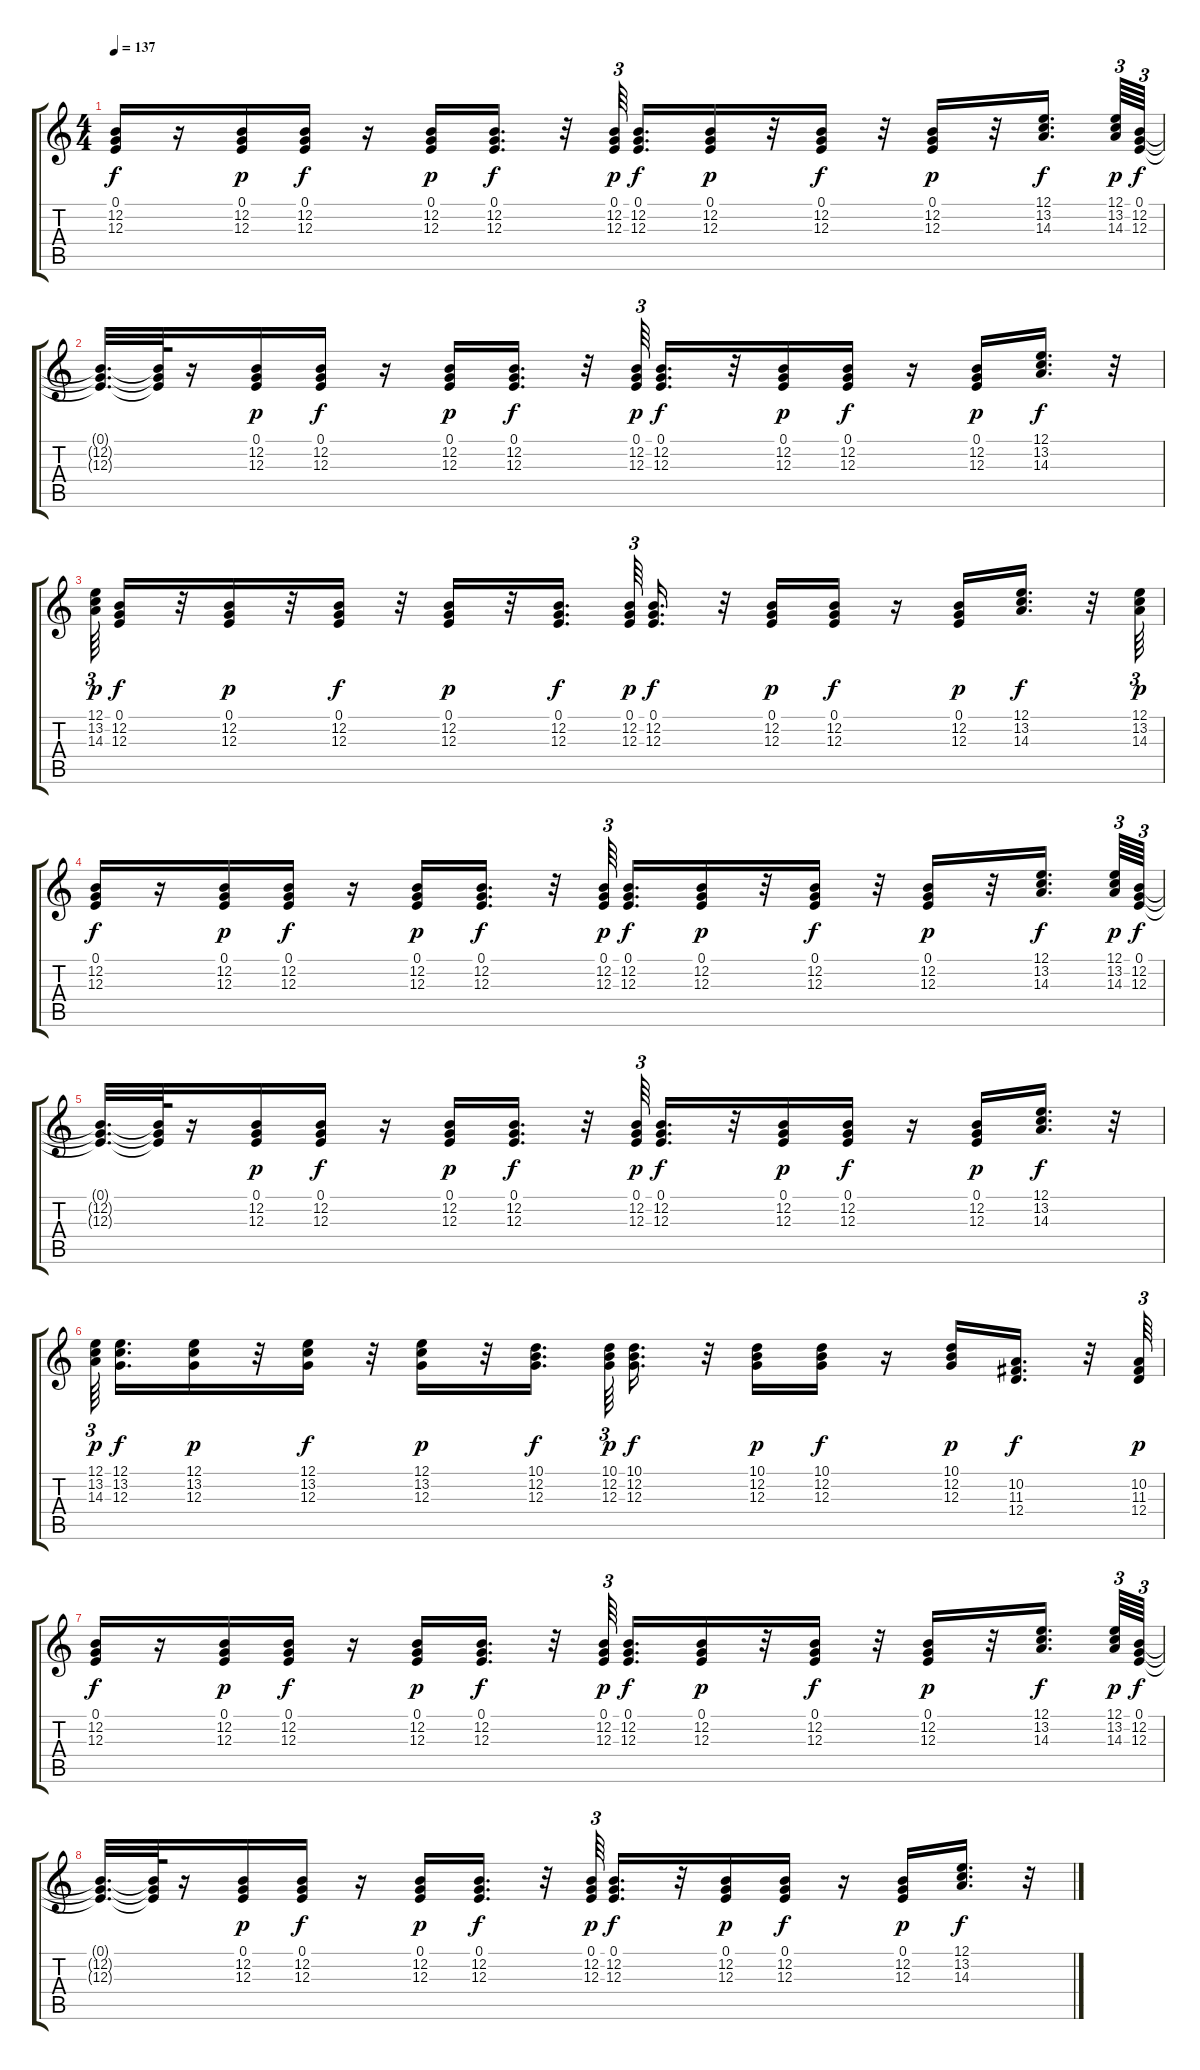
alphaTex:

\track "" {instrument pad4choir}
\staff {score tabs}
\tuning (E4 B3 G3 D3 A2 E2) {hide}
\ts (4 4)
\tempo 137
\clef g2
\ks c
(0.1 12.2 12.3).16{dy f} r.16 (0.1 12.2 12.3).16{dy p} (0.1 12.2 12.3).16{dy f} r.16 (0.1 12.2 12.3).16{dy p} (0.1 12.2 12.3).16{d dy f} r.32 (0.1 12.2 12.3).64{tu (3 2) dy p beam splitsecondary} (0.1 12.2 12.3).16{d dy f} (0.1 12.2 12.3).16{dy p} r.32 (0.1 12.2 12.3).16{dy f} r.32 (0.1 12.2 12.3).16{dy p} r.32 (12.1 13.2 14.3).16{d dy f beam splitsecondary} (12.1 13.2 14.3).64{tu (3 2) dy p} (0.1 12.2 12.3).64{tu (3 2) dy f} |
(0.1{t} 12.2{t} 12.3{t}).32{d} (0.1{t} 12.2{t} 12.3{t}).64 r.16 (0.1 12.2 12.3).16{dy p} (0.1 12.2 12.3).16{dy f} r.16 (0.1 12.2 12.3).16{dy p} (0.1 12.2 12.3).16{d dy f} r.32 (0.1 12.2 12.3).64{tu (3 2) dy p} (0.1 12.2 12.3).16{d dy f} r.32 (0.1 12.2 12.3).16{dy p} (0.1 12.2 12.3).16{dy f} r.16 (0.1 12.2 12.3).16{dy p} (12.1 13.2 14.3).16{d dy f} r.32 |
(12.1 13.2 14.3).64{tu (3 2) dy p} (0.1 12.2 12.3).16{dy f} r.32 (0.1 12.2 12.3).16{dy p} r.32 (0.1 12.2 12.3).16{dy f} r.32 (0.1 12.2 12.3).16{dy p} r.32 (0.1 12.2 12.3).16{d dy f beam splitsecondary} (0.1 12.2 12.3).64{tu (3 2) dy p} (0.1 12.2 12.3).16{d dy f} r.32 (0.1 12.2 12.3).16{dy p} (0.1 12.2 12.3).16{dy f} r.16 (0.1 12.2 12.3).16{dy p} (12.1 13.2 14.3).16{d dy f} r.32 (12.1 13.2 14.3).64{tu (3 2) dy p} |
(0.1 12.2 12.3).16{dy f} r.16 (0.1 12.2 12.3).16{dy p} (0.1 12.2 12.3).16{dy f} r.16 (0.1 12.2 12.3).16{dy p} (0.1 12.2 12.3).16{d dy f} r.32 (0.1 12.2 12.3).64{tu (3 2) dy p beam splitsecondary} (0.1 12.2 12.3).16{d dy f} (0.1 12.2 12.3).16{dy p} r.32 (0.1 12.2 12.3).16{dy f} r.32 (0.1 12.2 12.3).16{dy p} r.32 (12.1 13.2 14.3).16{d dy f beam splitsecondary} (12.1 13.2 14.3).64{tu (3 2) dy p} (0.1 12.2 12.3).64{tu (3 2) dy f} |
(0.1{t} 12.2{t} 12.3{t}).32{d} (0.1{t} 12.2{t} 12.3{t}).64 r.16 (0.1 12.2 12.3).16{dy p} (0.1 12.2 12.3).16{dy f} r.16 (0.1 12.2 12.3).16{dy p} (0.1 12.2 12.3).16{d dy f} r.32 (0.1 12.2 12.3).64{tu (3 2) dy p} (0.1 12.2 12.3).16{d dy f} r.32 (0.1 12.2 12.3).16{dy p} (0.1 12.2 12.3).16{dy f} r.16 (0.1 12.2 12.3).16{dy p} (12.1 13.2 14.3).16{d dy f} r.32 |
(12.1 13.2 14.3).64{tu (3 2) dy p beam splitsecondary} (12.1 13.2 12.3).16{d dy f} (12.1 13.2 12.3).16{dy p} r.32 (12.1 13.2 12.3).16{dy f} r.32 (12.1 13.2 12.3).16{dy p} r.32 (10.1 12.2 12.3).16{d dy f beam splitsecondary} (10.1 12.2 12.3).64{tu (3 2) dy p} (10.1 12.2 12.3).16{d dy f} r.32 (10.1 12.2 12.3).16{dy p} (10.1 12.2 12.3).16{dy f} r.16 (10.1 12.2 12.3).16{dy p} (10.2 11.3 12.4).16{d dy f} r.32 (10.2 11.3 12.4).64{tu (3 2) dy p} |
(0.1 12.2 12.3).16{dy f} r.16 (0.1 12.2 12.3).16{dy p} (0.1 12.2 12.3).16{dy f} r.16 (0.1 12.2 12.3).16{dy p} (0.1 12.2 12.3).16{d dy f} r.32 (0.1 12.2 12.3).64{tu (3 2) dy p beam splitsecondary} (0.1 12.2 12.3).16{d dy f} (0.1 12.2 12.3).16{dy p} r.32 (0.1 12.2 12.3).16{dy f} r.32 (0.1 12.2 12.3).16{dy p} r.32 (12.1 13.2 14.3).16{d dy f beam splitsecondary} (12.1 13.2 14.3).64{tu (3 2) dy p} (0.1 12.2 12.3).64{tu (3 2) dy f} |
(0.1{t} 12.2{t} 12.3{t}).32{d} (0.1{t} 12.2{t} 12.3{t}).64 r.16 (0.1 12.2 12.3).16{dy p} (0.1 12.2 12.3).16{dy f} r.16 (0.1 12.2 12.3).16{dy p} (0.1 12.2 12.3).16{d dy f} r.32 (0.1 12.2 12.3).64{tu (3 2) dy p} (0.1 12.2 12.3).16{d dy f} r.32 (0.1 12.2 12.3).16{dy p} (0.1 12.2 12.3).16{dy f} r.16 (0.1 12.2 12.3).16{dy p} (12.1 13.2 14.3).16{d dy f} r.32
